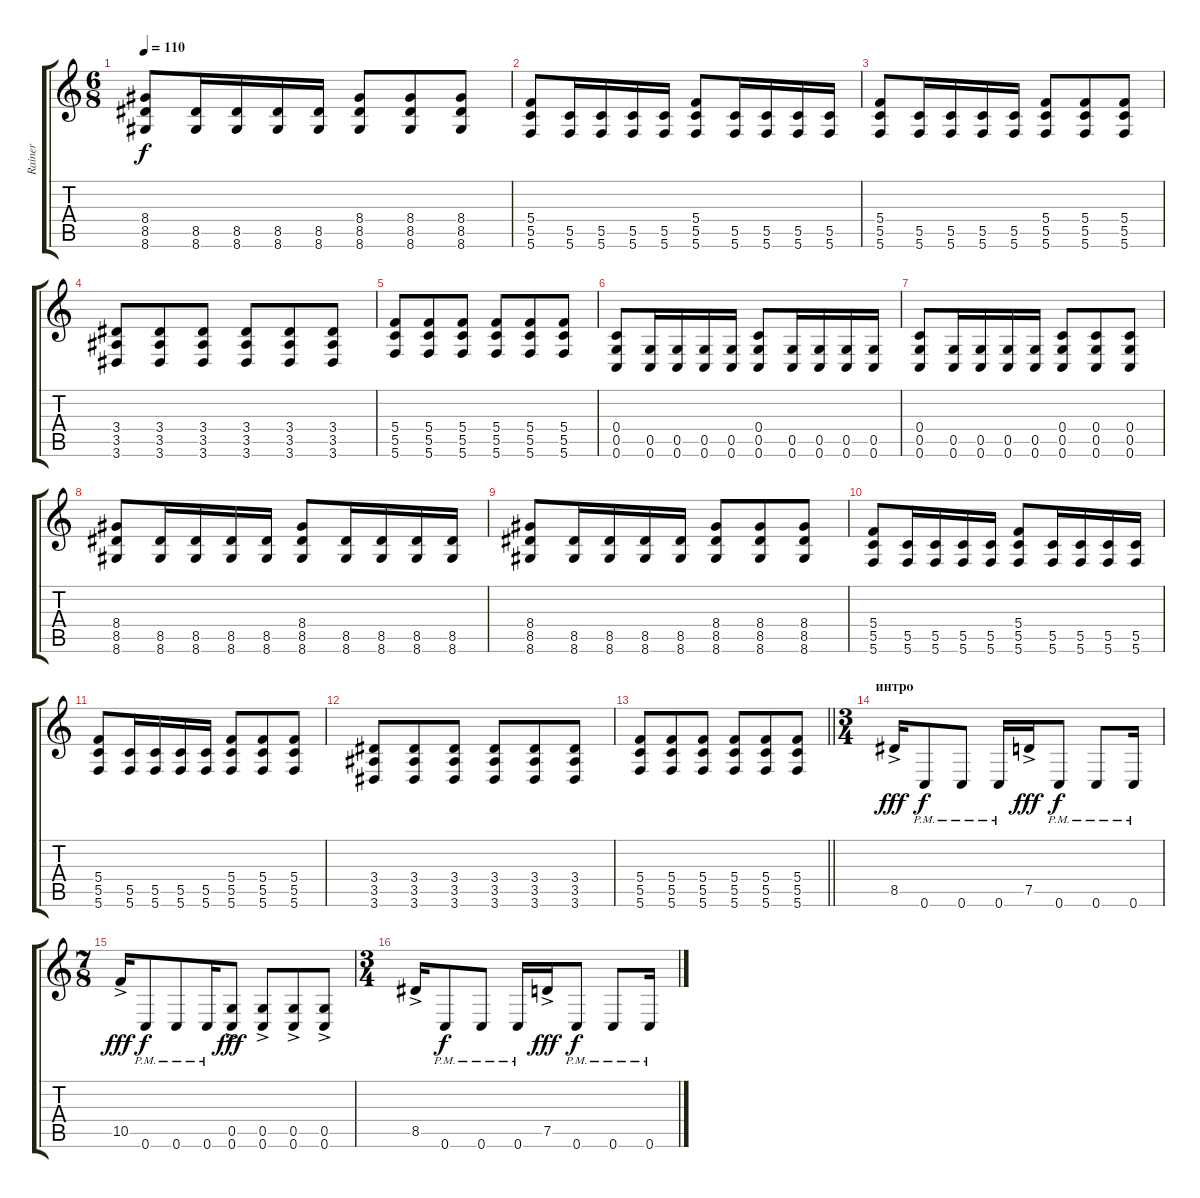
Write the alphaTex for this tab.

\track ("Rainer" "Rainer") {instrument distortionguitar}
\staff {score tabs}
\tuning (D4 A3 F3 C3 G2 C2) {hide}
\ts (6 8)
\tempo 110
\clef g2
\ks c
(8.4 8.5 8.6).8{dy f} (8.5 8.6).16 (8.5 8.6).16 (8.5 8.6).16 (8.5 8.6).16 (8.4 8.5 8.6).8 (8.4 8.5 8.6).8 (8.4 8.5 8.6).8 |
(5.4 5.5 5.6).8 (5.5 5.6).16 (5.5 5.6).16 (5.5 5.6).16 (5.5 5.6).16 (5.4 5.5 5.6).8 (5.5 5.6).16 (5.5 5.6).16 (5.5 5.6).16 (5.5 5.6).16 |
(5.4 5.5 5.6).8 (5.5 5.6).16 (5.5 5.6).16 (5.5 5.6).16 (5.5 5.6).16 (5.4 5.5 5.6).8 (5.4 5.5 5.6).8 (5.4 5.5 5.6).8 |
(3.4 3.5 3.6).8 (3.4 3.5 3.6).8 (3.4 3.5 3.6).8 (3.4 3.5 3.6).8 (3.4 3.5 3.6).8 (3.4 3.5 3.6).8 |
(5.4 5.5 5.6).8 (5.4 5.5 5.6).8 (5.4 5.5 5.6).8 (5.4 5.5 5.6).8 (5.4 5.5 5.6).8 (5.4 5.5 5.6).8 |
(0.4 0.5 0.6).8 (0.5 0.6).16 (0.5 0.6).16 (0.5 0.6).16 (0.5 0.6).16 (0.4 0.5 0.6).8 (0.5 0.6).16 (0.5 0.6).16 (0.5 0.6).16 (0.5 0.6).16 |
(0.4 0.5 0.6).8 (0.5 0.6).16 (0.5 0.6).16 (0.5 0.6).16 (0.5 0.6).16 (0.4 0.5 0.6).8 (0.4 0.5 0.6).8 (0.4 0.5 0.6).8 |
(8.4 8.5 8.6).8 (8.5 8.6).16 (8.5 8.6).16 (8.5 8.6).16 (8.5 8.6).16 (8.4 8.5 8.6).8 (8.5 8.6).16 (8.5 8.6).16 (8.5 8.6).16 (8.5 8.6).16 |
(8.4 8.5 8.6).8 (8.5 8.6).16 (8.5 8.6).16 (8.5 8.6).16 (8.5 8.6).16 (8.4 8.5 8.6).8 (8.4 8.5 8.6).8 (8.4 8.5 8.6).8 |
(5.4 5.5 5.6).8 (5.5 5.6).16 (5.5 5.6).16 (5.5 5.6).16 (5.5 5.6).16 (5.4 5.5 5.6).8 (5.5 5.6).16 (5.5 5.6).16 (5.5 5.6).16 (5.5 5.6).16 |
(5.4 5.5 5.6).8 (5.5 5.6).16 (5.5 5.6).16 (5.5 5.6).16 (5.5 5.6).16 (5.4 5.5 5.6).8 (5.4 5.5 5.6).8 (5.4 5.5 5.6).8 |
(3.4 3.5 3.6).8 (3.4 3.5 3.6).8 (3.4 3.5 3.6).8 (3.4 3.5 3.6).8 (3.4 3.5 3.6).8 (3.4 3.5 3.6).8 |
\barLineRight lightlight
(5.4 5.5 5.6).8 (5.4 5.5 5.6).8 (5.4 5.5 5.6).8 (5.4 5.5 5.6).8 (5.4 5.5 5.6).8 (5.4 5.5 5.6).8 |
\ts (3 4)
\section ("" "интро")
8.5{ac}.16{dy fff} 0.6{pm}.8{dy f} 0.6{pm}.8 0.6{pm}.16 7.5{ac}.16{dy fff} 0.6{pm}.8{dy f} 0.6{pm}.8 0.6{pm}.16 |
\ts (7 8)
10.5{ac}.16{dy fff} 0.6{pm}.8{dy f} 0.6{pm}.8 0.6{pm}.16 (0.5 0.6{ac}).8{dy fff} (0.5 0.6{ac}).8 (0.5 0.6{ac}).8 (0.5 0.6{ac}).8 |
\ts (3 4)
8.5{ac}.16 0.6{pm}.8{dy f} 0.6{pm}.8 0.6{pm}.16 7.5{ac}.16{dy fff} 0.6{pm}.8{dy f} 0.6{pm}.8 0.6{pm}.16
